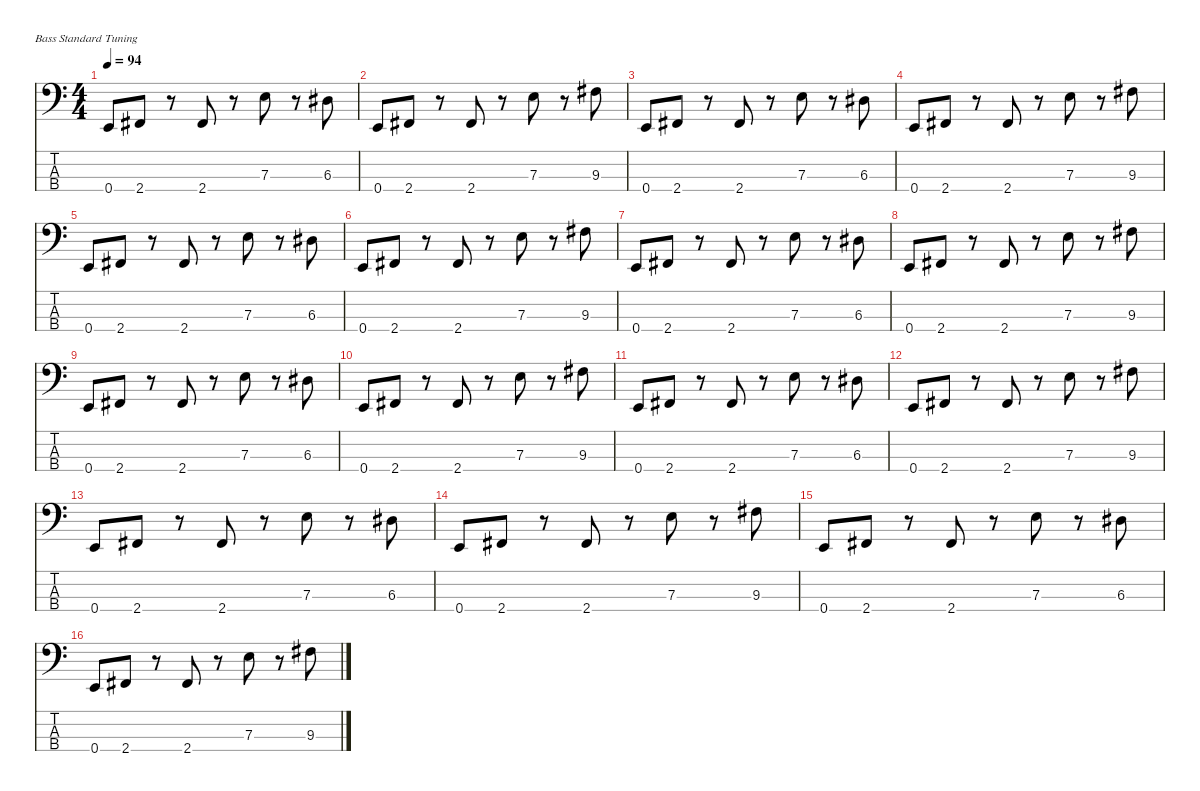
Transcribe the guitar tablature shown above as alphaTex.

\defaultSystemsLayout 4
\hideDynamics
\bracketExtendMode nobrackets
\singleTrackTrackNamePolicy hidden
\multiTrackTrackNamePolicy hidden
\otherSystemsTrackNameOrientation horizontal
\track ("Andy Rourke" "el.bs.") {instrument electricbassfinger}
\staff {score tabs}
\tuning (G2 D2 A1 E1)
\ts (4 4)
\tempo 94
\clef f4
\ks c
0.4.8{dy f} 2.4{acc #}.8 r.8 2.4{acc #}.8 r.8 7.3.8 r.8 6.3{acc #}.8 |
0.4.8 2.4{acc #}.8 r.8 2.4{acc #}.8 r.8 7.3.8 r.8 9.3{acc #}.8 |
0.4.8 2.4{acc #}.8 r.8 2.4{acc #}.8 r.8 7.3.8 r.8 6.3{acc #}.8 |
0.4.8 2.4{acc #}.8 r.8 2.4{acc #}.8 r.8 7.3.8 r.8 9.3{acc #}.8 |
0.4.8 2.4{acc #}.8 r.8 2.4{acc #}.8 r.8 7.3.8 r.8 6.3{acc #}.8 |
0.4.8 2.4{acc #}.8 r.8 2.4{acc #}.8 r.8 7.3.8 r.8 9.3{acc #}.8 |
0.4.8 2.4{acc #}.8 r.8 2.4{acc #}.8 r.8 7.3.8 r.8 6.3{acc #}.8 |
0.4.8 2.4{acc #}.8 r.8 2.4{acc #}.8 r.8 7.3.8 r.8 9.3{acc #}.8 |
0.4.8 2.4{acc #}.8 r.8 2.4{acc #}.8 r.8 7.3.8 r.8 6.3{acc #}.8 |
0.4.8 2.4{acc #}.8 r.8 2.4{acc #}.8 r.8 7.3.8 r.8 9.3{acc #}.8 |
0.4.8 2.4{acc #}.8 r.8 2.4{acc #}.8 r.8 7.3.8 r.8 6.3{acc #}.8 |
0.4.8 2.4{acc #}.8 r.8 2.4{acc #}.8 r.8 7.3.8 r.8 9.3{acc #}.8 |
0.4.8 2.4{acc #}.8 r.8 2.4{acc #}.8 r.8 7.3.8 r.8 6.3{acc #}.8 |
0.4.8 2.4{acc #}.8 r.8 2.4{acc #}.8 r.8 7.3.8 r.8 9.3{acc #}.8 |
0.4.8 2.4{acc #}.8 r.8 2.4{acc #}.8 r.8 7.3.8 r.8 6.3{acc #}.8 |
0.4.8 2.4{acc #}.8 r.8 2.4{acc #}.8 r.8 7.3.8 r.8 9.3{acc #}.8
